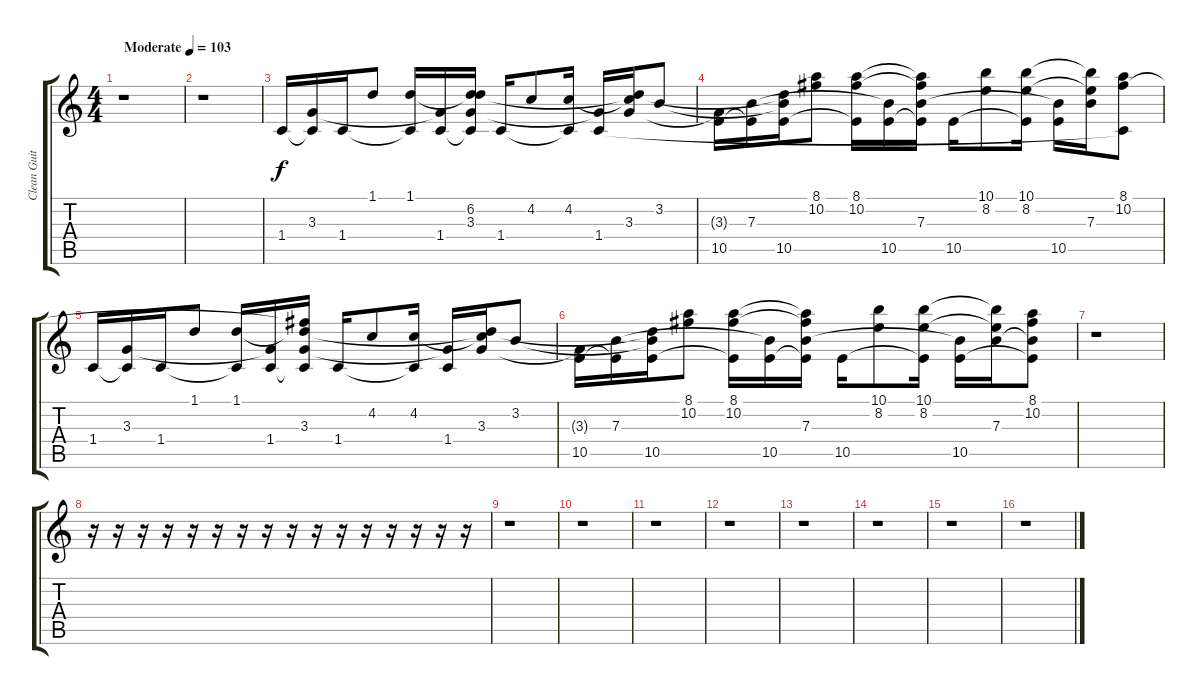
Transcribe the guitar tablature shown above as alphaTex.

\track ("Clean Guitar" "Clean Guit") {instrument electricguitarjazz}
\staff {score tabs}
\tuning (Db4 Ab3 E3 B2 Gb2 B1) {hide}
\ts (4 4)
\tempo (103 "Moderate")
\clef g2
\ks c
r.1{dy f instrument electricguitarjazz} |
r.1 |
1.4.16 (3.3 1.4{t}).16 1.4.16 1.1.8 (1.1 1.4{t}).16 (3.3{t} 1.4).16 (1.1{t} 6.2 3.3 1.4{t}).16 1.4.16 4.2.8 (4.2 1.4{t}).16 (3.3{t} 1.4).16 (1.1{t} 4.2{t} 3.3).16 3.2.8 |
(3.3{t} 10.5).16 (7.3 10.5{t}).16 (1.1{t} 3.2{t} 10.5).16 (8.1 10.2).8 (8.1 10.2 10.5{t}).16 (7.3{t} 10.5).16 (8.1{t} 10.2{t} 7.3 10.5{t}).16 10.5.16 (10.1 8.2).8 (10.1 8.2 10.5{t}).16 (7.3{t} 10.5).16 (10.1{t} 8.2{t} 7.3).16 (8.1 10.2 1.4{t}).8 |
1.4.16 (3.3 1.4{t}).16 1.4.16 1.1.8 (1.1 1.4{t}).16 (3.3{t} 1.4).16 (1.1{t} 10.2{t} 3.3 1.4{t}).16 1.4.16 4.2.8 (4.2 1.4{t}).16 (3.3{t} 1.4).16 (1.1{t} 4.2{t} 3.3).16 3.2.8 |
(3.3{t} 10.5).16 (7.3 10.5{t}).16 (1.1{t} 3.2{t} 10.5).16 (8.1 10.2).8 (8.1 10.2 10.5{t}).16 (7.3{t} 10.5).16 (8.1{t} 10.2{t} 7.3 10.5{t}).16 10.5.16 (10.1 8.2).8 (10.1 8.2 10.5{t}).16 (7.3{t} 10.5).16 (10.1{t} 8.2{t} 7.3).16 (8.1 10.2 7.3{t} 10.5{t}).8 |
r.1 |
r.16 r.16 r.16 r.16 r.16 r.16 r.16 r.16 r.16 r.16 r.16 r.16 r.16 r.16 r.16 r.16 |
r.1 |
r.1 |
r.1 |
r.1 |
r.1 |
r.1 |
r.1 |
r.1
